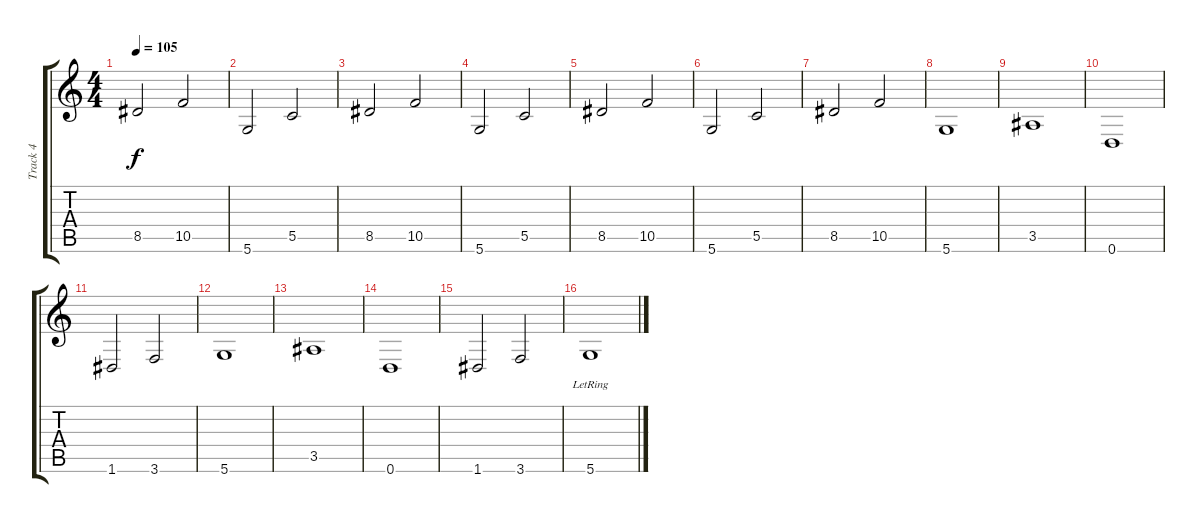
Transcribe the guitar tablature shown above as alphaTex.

\track ("Track 4" "Track 4") {instrument electricbassfinger}
\staff {score tabs}
\tuning (D4 A3 F3 C3 G2 D2) {hide}
\ts (4 4)
\tempo 105
\clef g2
\ks c
8.5.2{dy f} 10.5.2 |
5.6.2 5.5.2 |
8.5.2 10.5.2 |
5.6.2 5.5.2 |
8.5.2 10.5.2 |
5.6.2 5.5.2 |
8.5.2 10.5.2 |
5.6.1 |
3.5.1 |
0.6.1 |
1.6.2 3.6.2 |
5.6.1 |
3.5.1 |
0.6.1 |
1.6.2 3.6.2 |
5.6{lr}.1
